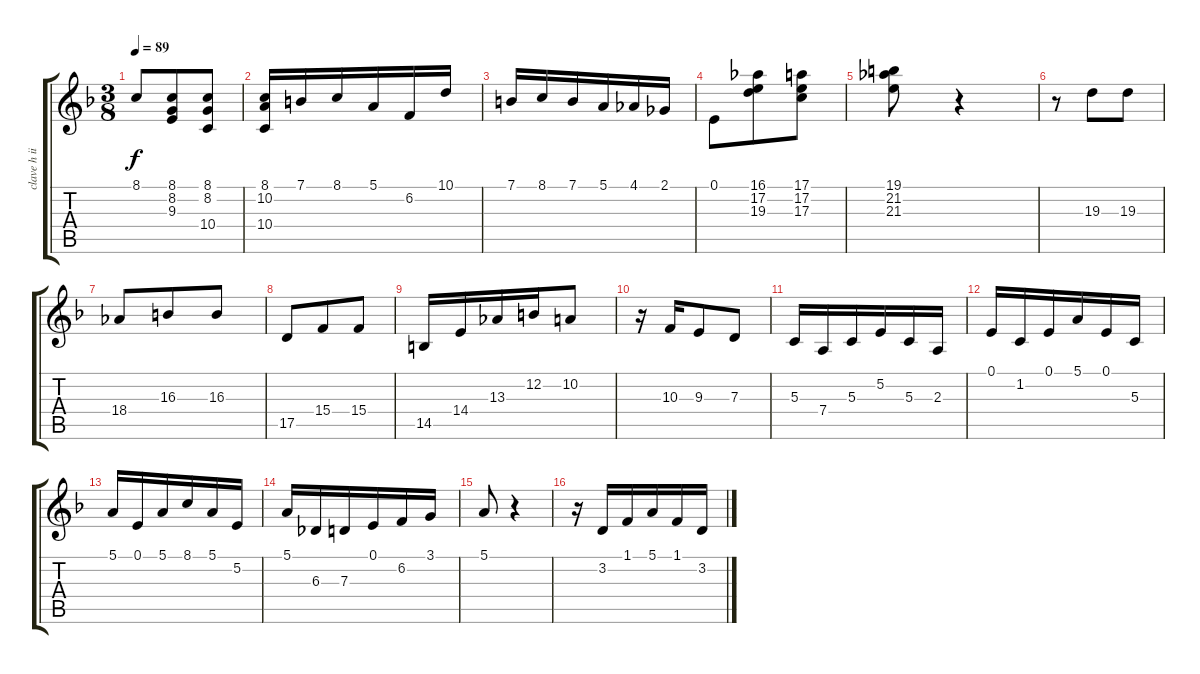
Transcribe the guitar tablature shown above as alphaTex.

\track ("clave h iii" "clave h ii") {instrument harpsichord}
\staff {score tabs}
\tuning (E4 B3 G3 D3 A2 E2) {hide}
\ts (3 8)
\tempo 89
\clef g2
\ks dminor
8.1.8{dy f} (8.1 8.2 9.3).8 (8.1 8.2 10.4).8 |
(8.1 10.2 10.4).16 7.1.16 8.1.16 5.1.16 6.2.16 10.1.16 |
7.1.16 8.1.16 7.1.16 5.1.16 4.1.16 2.1.16 |
0.1.8 (16.1 17.2 19.3).8 (17.1 17.2 17.3).8 |
(19.1 21.2 21.3).8 r.4 |
r.8 19.3.8 19.3.8 |
18.4.8 16.3.8 16.3.8 |
17.5.8 15.4.8 15.4.8 |
14.5.16 14.4.16 13.3.16 12.2.16 10.2.8 |
r.16 10.3.16 9.3.8 7.3.8 |
5.3.16 7.4.16 5.3.16 5.2.16 5.3.16 2.3.16 |
0.1.16 1.2.16 0.1.16 5.1.16 0.1.16 5.3.16 |
5.1.16 0.1.16 5.1.16 8.1.16 5.1.16 5.2.16 |
5.1.16 6.3.16 7.3.16 0.1.16 6.2.16 3.1.16 |
5.1.8 r.4 |
r.16 3.2.16 1.1.16 5.1.16 1.1.16 3.2.16
